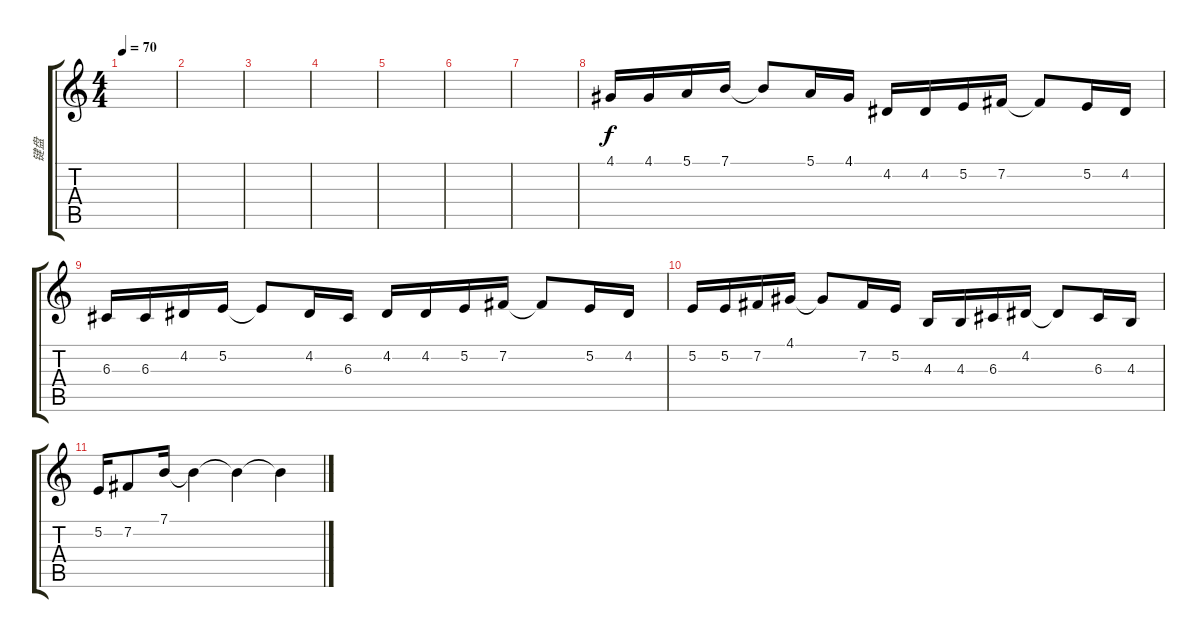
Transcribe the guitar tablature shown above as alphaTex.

\track ("键盘" "键盘") {instrument ocarina}
\staff {score tabs}
\tuning (E4 B3 G3 D3 A2 E2) {hide}
\ts (4 4)
\tempo 70
\clef g2
\ks c
|
|
|
|
|
|
|
4.1.16 4.1.16 5.1.16 7.1.16 7.1{t}.8 5.1.16 4.1.16 4.2.16 4.2.16 5.2.16 7.2.16 7.2{t}.8 5.2.16 4.2.16 |
6.3.16 6.3.16 4.2.16 5.2.16 5.2{t}.8 4.2.16 6.3.16 4.2.16 4.2.16 5.2.16 7.2.16 7.2{t}.8 5.2.16 4.2.16 |
5.2.16 5.2.16 7.2.16 4.1.16 4.1{t}.8 7.2.16 5.2.16 4.3.16 4.3.16 6.3.16 4.2.16 4.2{t}.8 6.3.16 4.3.16 |
5.2.16 7.2.8 7.1.16 7.1{t}.4 7.1{t}.4 7.1{t}.4
